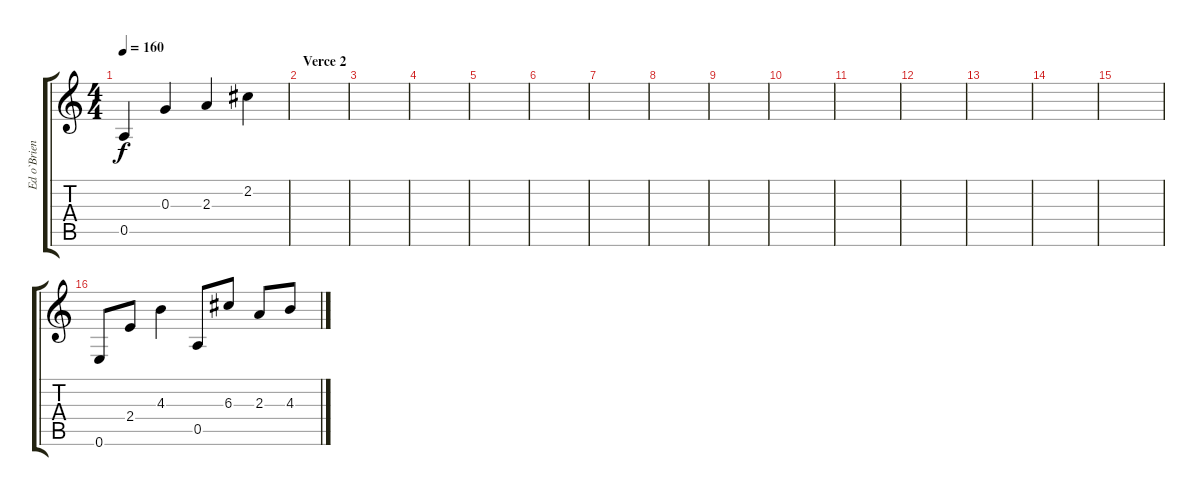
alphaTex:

\track ("Ed o`Brien " "Ed o`Brien") {instrument electricguitarclean}
\staff {score tabs}
\tuning (E4 B3 G3 D3 A2 E2) {hide}
\ts (4 4)
\tempo 160
\clef g2
\ks c
0.5.4{dy f} 0.3.4 2.3.4 2.2.4 |
\section ("" "Verce 2")
|
|
|
|
|
|
|
|
|
|
|
|
|
|
0.6.8 2.4.8 4.3.4 0.5.8 6.3.8 2.3.8 4.3.8
